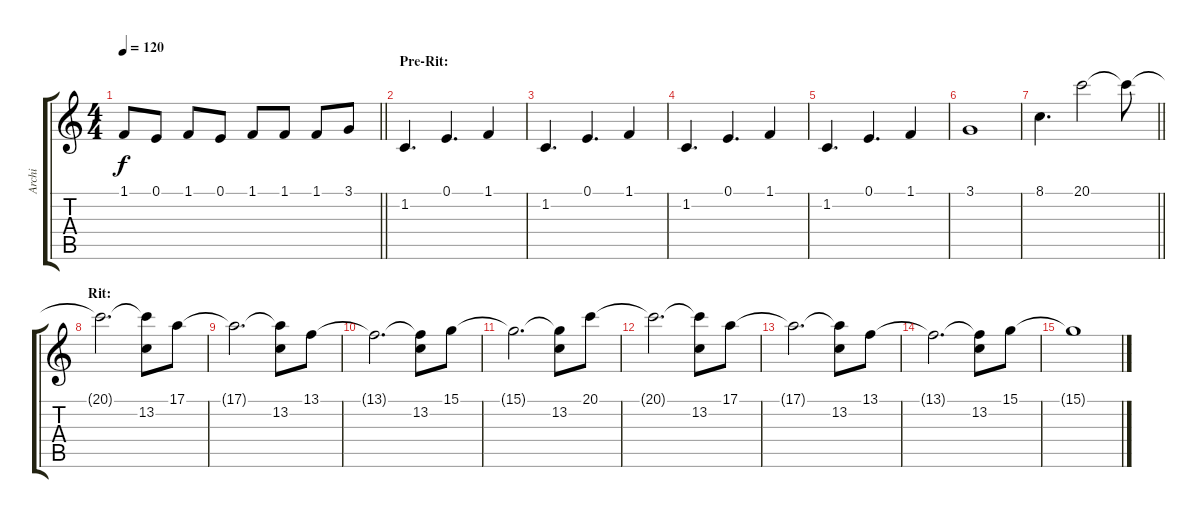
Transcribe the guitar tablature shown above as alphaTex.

\track ("Archi" "Archi") {instrument synthstrings1}
\staff {score tabs}
\tuning (E4 B3 G3 D3 A2 E2) {hide}
\ts (4 4)
\tempo 120
\clef g2
\barLineRight lightlight
\ks c
1.1.8{dy f} 0.1.8 1.1.8 0.1.8 1.1.8 1.1.8 1.1.8 3.1.8 |
\section ("" "Pre-Rit:")
1.2.4{d} 0.1.4{d} 1.1.4 |
1.2.4{d} 0.1.4{d} 1.1.4 |
1.2.4{d} 0.1.4{d} 1.1.4 |
1.2.4{d} 0.1.4{d} 1.1.4 |
3.1.1 |
\barLineRight lightlight
8.1.4{d} 20.1.2 20.1{t}.8 |
\section ("" "Rit:")
20.1{t}.2{d} (20.1{t} 13.2).8 17.1.8 |
17.1{t}.2{d} (17.1{t} 13.2).8 13.1.8 |
13.1{t}.2{d} (13.1{t} 13.2).8 15.1.8 |
15.1{t}.2{d} (15.1{t} 13.2).8 20.1.8 |
20.1{t}.2{d} (20.1{t} 13.2).8 17.1.8 |
17.1{t}.2{d} (17.1{t} 13.2).8 13.1.8 |
13.1{t}.2{d} (13.1{t} 13.2).8 15.1.8 |
15.1{t}.1
